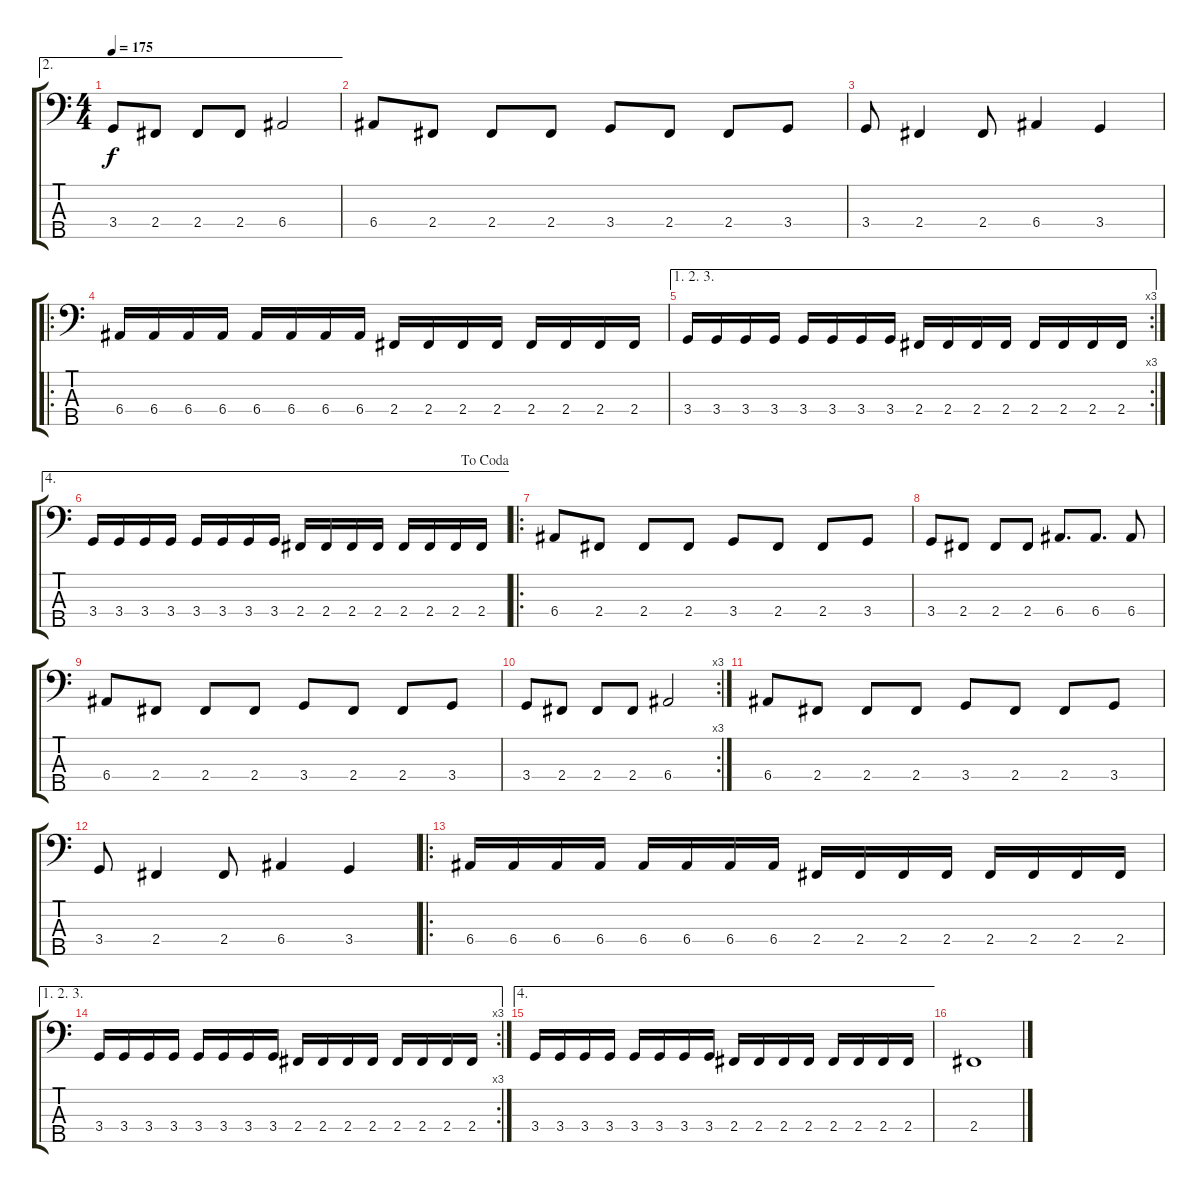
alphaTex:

\track "" {solo instrument electricbasspick}
\staff {score tabs}
\tuning (G2 D2 A1 E1 B0) {hide}
\ae 2
\ts (4 4)
\tempo 175
\clef f4
\ks c
3.4.8{dy f} 2.4.8 2.4.8 2.4.8 6.4.2 |
6.4.8 2.4.8 2.4.8 2.4.8 3.4.8 2.4.8 2.4.8 3.4.8 |
3.4.8 2.4.4 2.4.8 6.4.4 3.4.4 |
\ro
6.4.16 6.4.16 6.4.16 6.4.16 6.4.16 6.4.16 6.4.16 6.4.16 2.4.16 2.4.16 2.4.16 2.4.16 2.4.16 2.4.16 2.4.16 2.4.16 |
\ae (1 2 3)
\rc 3
3.4.16 3.4.16 3.4.16 3.4.16 3.4.16 3.4.16 3.4.16 3.4.16 2.4.16 2.4.16 2.4.16 2.4.16 2.4.16 2.4.16 2.4.16 2.4.16 |
\ae 4
\jump dacoda
3.4.16 3.4.16 3.4.16 3.4.16 3.4.16 3.4.16 3.4.16 3.4.16 2.4.16 2.4.16 2.4.16 2.4.16 2.4.16 2.4.16 2.4.16 2.4.16 |
\ro
6.4.8 2.4.8 2.4.8 2.4.8 3.4.8 2.4.8 2.4.8 3.4.8 |
3.4.8 2.4.8 2.4.8 2.4.8 6.4.8{d} 6.4.8{d} 6.4.8 |
6.4.8 2.4.8 2.4.8 2.4.8 3.4.8 2.4.8 2.4.8 3.4.8 |
\rc 3
3.4.8 2.4.8 2.4.8 2.4.8 6.4.2 |
6.4.8 2.4.8 2.4.8 2.4.8 3.4.8 2.4.8 2.4.8 3.4.8 |
3.4.8 2.4.4 2.4.8 6.4.4 3.4.4 |
\ro
6.4.16 6.4.16 6.4.16 6.4.16 6.4.16 6.4.16 6.4.16 6.4.16 2.4.16 2.4.16 2.4.16 2.4.16 2.4.16 2.4.16 2.4.16 2.4.16 |
\ae (1 2 3)
\rc 3
3.4.16 3.4.16 3.4.16 3.4.16 3.4.16 3.4.16 3.4.16 3.4.16 2.4.16 2.4.16 2.4.16 2.4.16 2.4.16 2.4.16 2.4.16 2.4.16 |
\ae 4
3.4.16 3.4.16 3.4.16 3.4.16 3.4.16 3.4.16 3.4.16 3.4.16 2.4.16 2.4.16 2.4.16 2.4.16 2.4.16 2.4.16 2.4.16 2.4.16 |
2.4.1
